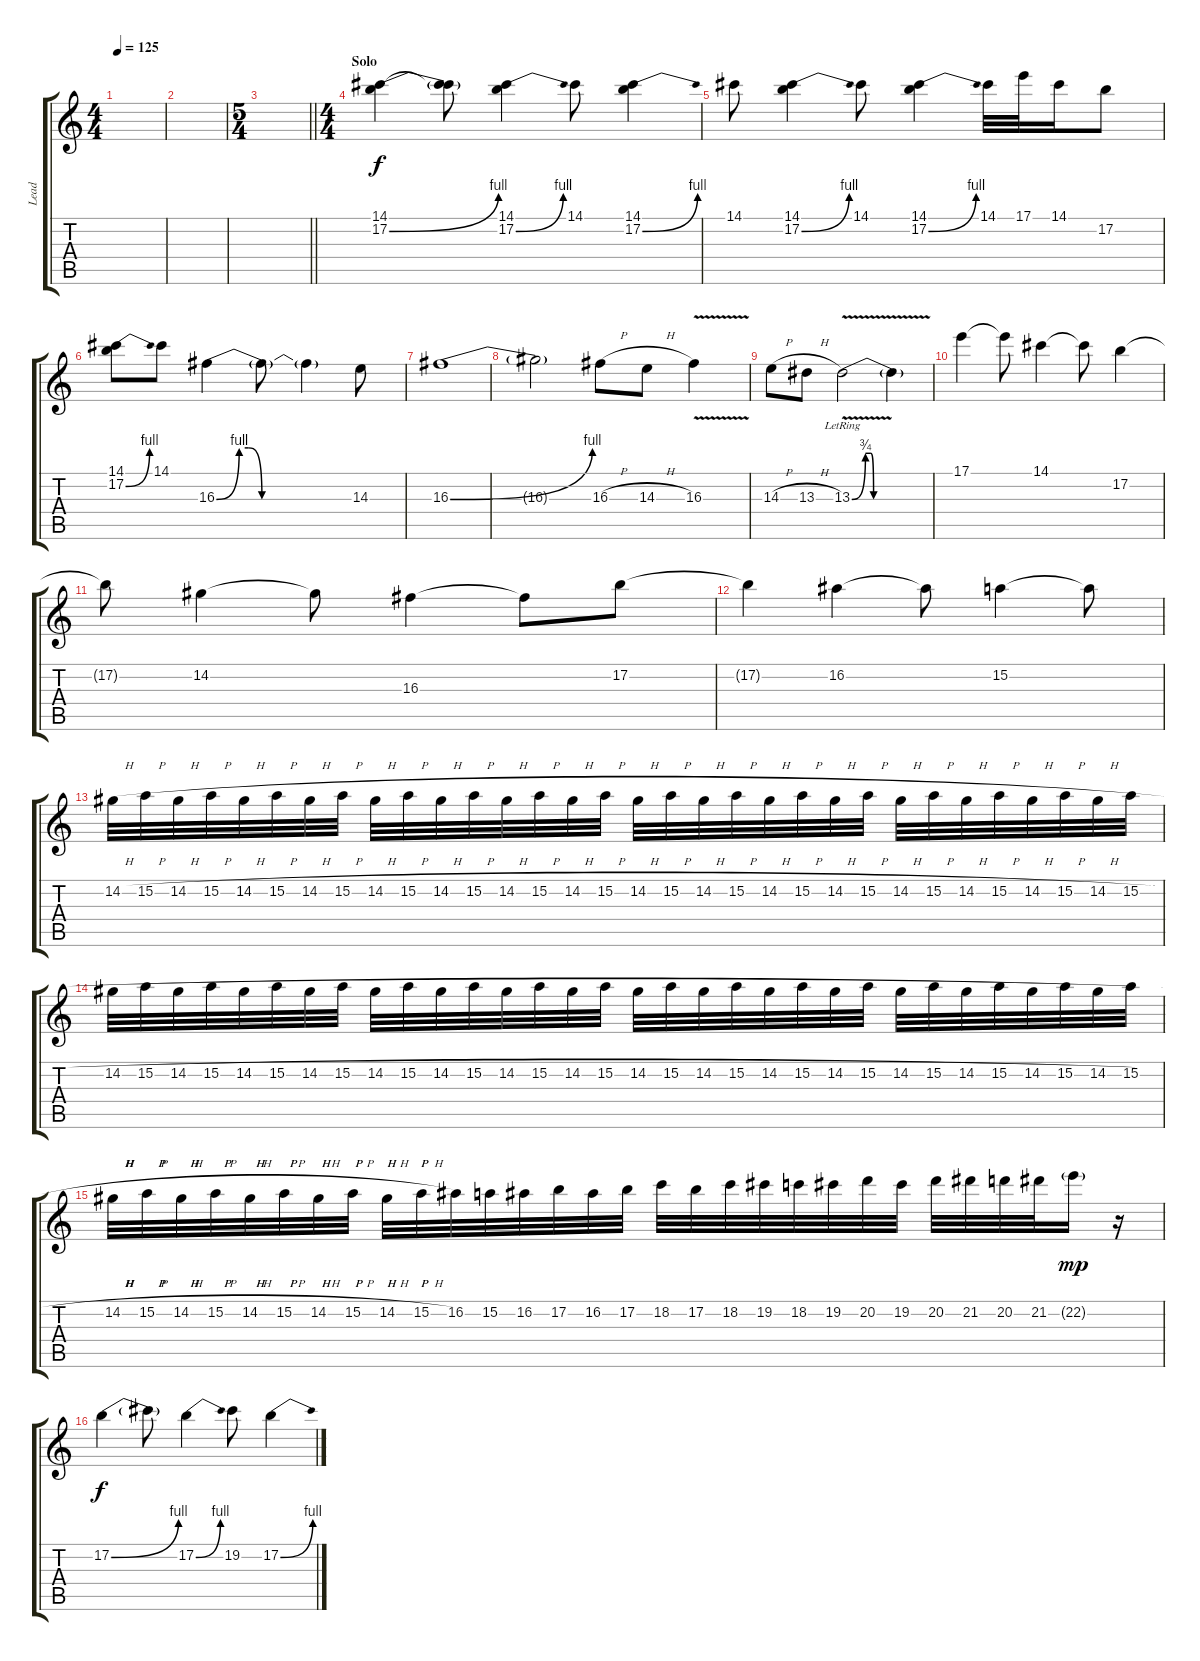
\track ("Lead" "Lead") {instrument distortionguitar}
\staff {score tabs}
\tuning (B3 Gb3 D3 A2 E2 B1) {hide}
\ts (4 4)
\tempo 125
\clef g2
\ks c
|
|
\ts (5 4)
\barLineRight lightlight
|
\ts (4 4)
\section ("" "Solo")
(14.1 17.2{be (bend 0 0 60 4)}).4 (14.1{t} 17.2{t}).8 (14.1 17.2{be (bend 0 0 60 4)}).4 14.1.8 (14.1 17.2{be (bend 0 0 60 4)}).4 |
14.1.8 (14.1 17.2{be (bend 0 0 60 4)}).4 14.1.8 (14.1 17.2{be (bend 0 0 60 4)}).4 14.1.32 17.1.32 14.1.16 17.2.8 |
(14.1 17.2{be (bend 0 0 60 4)}).8 14.1.8 16.3{be (custom 0 0 10 4 14 4 20 0 30 0 60 0)}.4 16.3{t}.8 16.3{t}.4 14.3.8 |
16.3{be (bend 0 0 60 4)}.1 |
16.3{t}.2 16.3{h}.8 14.3{h}.8 16.3{v}.4 |
14.3{h}.8 13.3{h}.8 13.3{be (custom 0 0 10 3 14 3 16 0 20 0 30 0 60 0) v lr}.2 13.3{t}.4 |
17.1.4 17.1{t}.8 14.1.4 14.1{t}.8 17.2.4 |
17.2{t}.8 14.2.4 14.2{t}.8 16.3.4 16.3{t}.8 17.2.8 |
17.2{t}.4 16.2.4 16.2{t}.8 15.2.4 15.2{t}.8 |
14.2{h}.32 15.2{h}.32 14.2{h}.32 15.2{h}.32 14.2{h}.32 15.2{h}.32 14.2{h}.32 15.2{h}.32 14.2{h}.32 15.2{h}.32 14.2{h}.32 15.2{h}.32 14.2{h}.32 15.2{h}.32 14.2{h}.32 15.2{h}.32 14.2{h}.32 15.2{h}.32 14.2{h}.32 15.2{h}.32 14.2{h}.32 15.2{h}.32 14.2{h}.32 15.2{h}.32 14.2{h}.32 15.2{h}.32 14.2{h}.32 15.2{h}.32 14.2{h}.32 15.2{h}.32 14.2{h}.32 15.2{h}.32 |
14.2{h}.32 15.2{h}.32 14.2{h}.32 15.2{h}.32 14.2{h}.32 15.2{h}.32 14.2{h}.32 15.2{h}.32 14.2{h}.32 15.2{h}.32 14.2{h}.32 15.2{h}.32 14.2{h}.32 15.2{h}.32 14.2{h}.32 15.2{h}.32 14.2{h}.32 15.2{h}.32 14.2{h}.32 15.2{h}.32 14.2{h}.32 15.2{h}.32 14.2{h}.32 15.2{h}.32 14.2{h}.32 15.2{h}.32 14.2{h}.32 15.2{h}.32 14.2{h}.32 15.2{h}.32 14.2{h}.32 15.2{h}.32 |
14.2{h}.32 15.2{h}.32 14.2{h}.32 15.2{h}.32 14.2{h}.32 15.2{h}.32 14.2{h}.32 15.2{h}.32 14.2{h}.32 15.2{h}.32 16.2.32 15.2.32 16.2.32 17.2.32 16.2.32 17.2.32 18.2.32 17.2.32 18.2.32 19.2.32 18.2.32 19.2.32 20.2.32 19.2.32 20.2.32 21.2.32 20.2.32 21.2.32 22.2{g}.16{dy mp} r.16 |
17.2{be (bend 0 0 60 4)}.4{dy f} 17.2{t}.8 17.2{be (bend 0 0 60 4)}.4 19.2.8 17.2{be (bend 0 0 60 4)}.4
